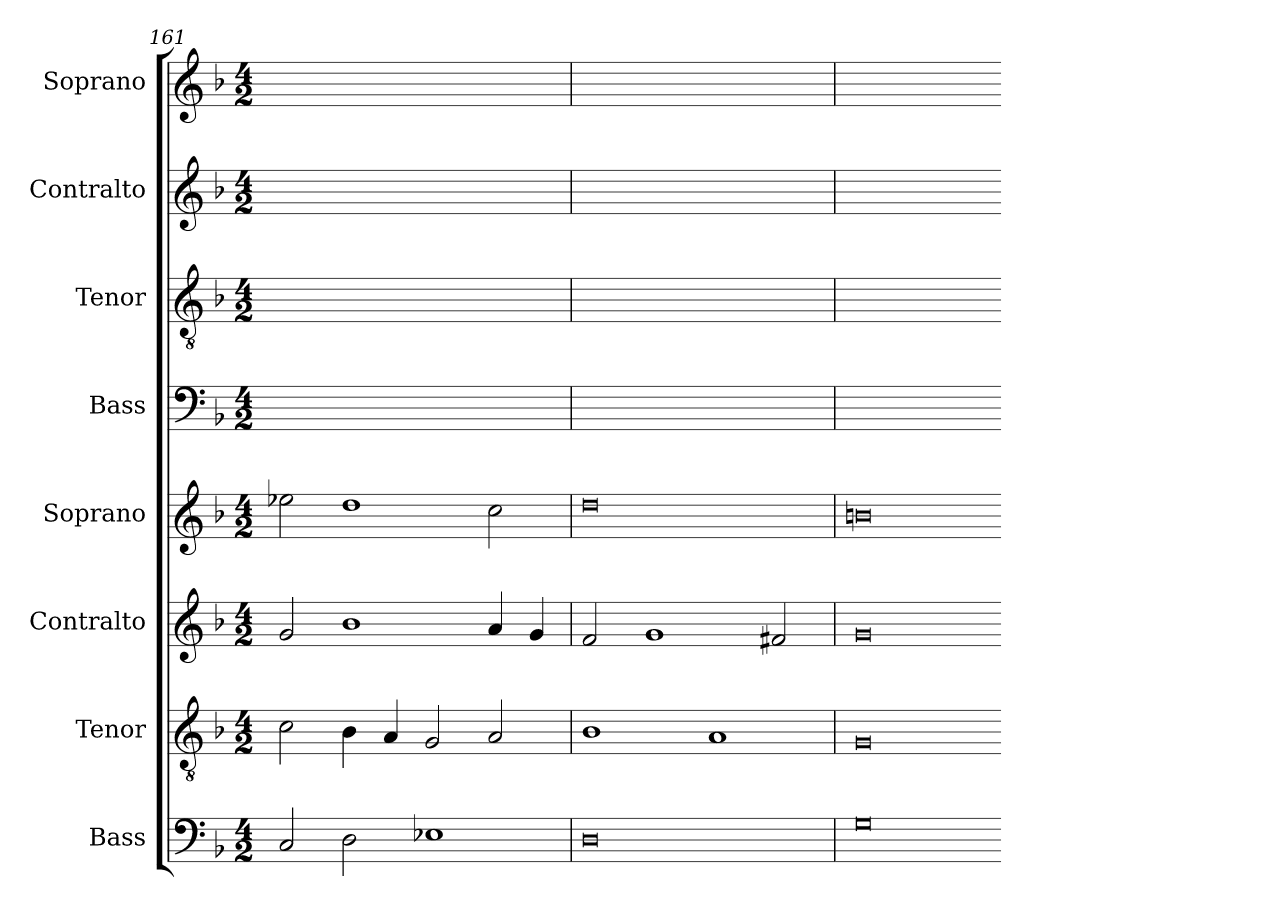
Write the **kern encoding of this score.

**kern	**kern	**kern	**kern	**kern	**kern	**kern	**kern
*part8	*part7	*part6	*part5	*part4	*part3	*part2	*part1
*staff8	*staff7	*staff6	*staff5	*staff4	*staff3	*staff2	*staff1
*I"Bass	*I"Tenor	*I"Contralto	*I"Soprano	*I"Bass	*I"Tenor	*I"Contralto	*I"Soprano
*I'B	*I'T	*	*I'S	*I'B	*I'T	*	*I'S
*clefF4	*clefGv2	*clefG2	*clefG2	*clefF4	*clefGv2	*clefG2	*clefG2
*k[b-]	*k[b-]	*k[b-]	*k[b-]	*k[b-]	*k[b-]	*k[b-]	*k[b-]
*G:dor	*G:dor	*G:dor	*G:dor	*G:dor	*G:dor	*G:dor	*G:dor
*M4/2	*M4/2	*M4/2	*M4/2	*M4/2	*M4/2	*M4/2	*M4/2
=161	=161	=161	=161	=161	=161	=161	=161
2C	2c	2g	2ee-X	0ryy	0ryy	0ryy	0ryy
2D	4B-	1b-	1dd	.	.	.	.
.	4A	.	.	.	.	.	.
1E-X	2G	.	.	.	.	.	.
.	2A	4a	2cc	.	.	.	.
.	.	4g	.	.	.	.	.
=162	=162	=162	=162	=162	=162	=162	=162
0D	1B-	2f	0dd	0ryy	0ryy	0ryy	0ryy
.	.	1g	.	.	.	.	.
.	1A	.	.	.	.	.	.
.	.	2f#X	.	.	.	.	.
=163	=163	=163	=163	=163	=163	=163	=163
0G	0G	0g	0bn	0ryy	0ryy	0ryy	0ryy
=-	=-	=-	=-	=-	=-	=-	=-
*-	*-	*-	*-	*-	*-	*-	*-
